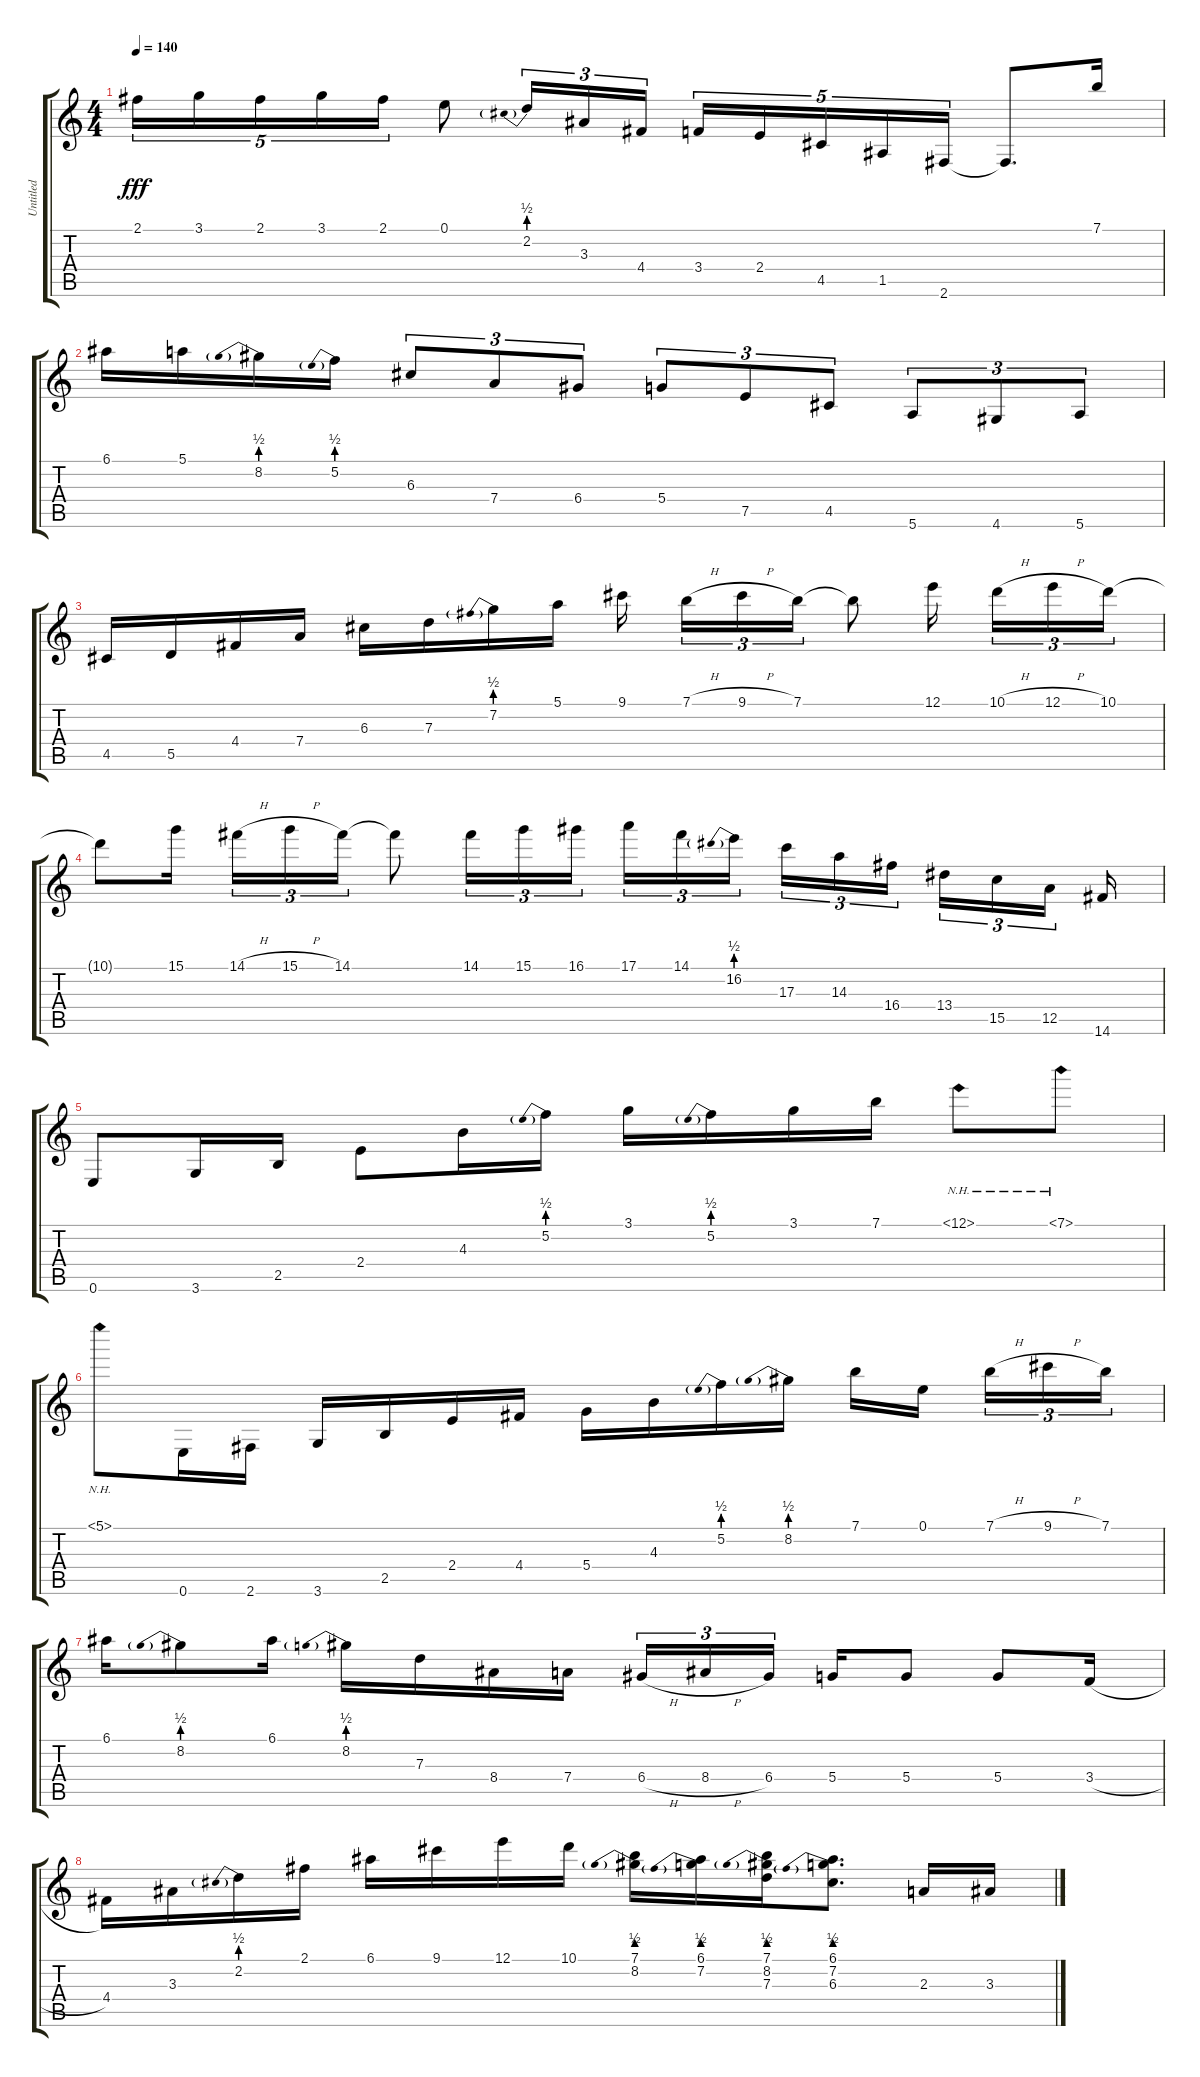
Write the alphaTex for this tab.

\track ("Untitled" "Untitled") {instrument acousticguitarsteel}
\staff {score tabs}
\tuning (E4 B3 G3 D3 A2 E2) {hide}
\ts (4 4)
\tempo 140
\clef g2
\ks c
2.1.16{tu (5 4) dy fff} 3.1.16{tu (5 4)} 2.1.16{tu (5 4)} 3.1.16{tu (5 4)} 2.1.16{tu (5 4)} 0.1.8 2.2{be (prebend 0 2 60 2)}.16{tu (3 2)} 3.3.16{tu (3 2)} 4.4.16{tu (3 2)} 3.4.16{tu (5 4)} 2.4.16{tu (5 4)} 4.5.16{tu (5 4)} 1.5.16{tu (5 4)} 2.6.16{tu (5 4)} 2.6{t}.8{d} 7.1.16 |
6.1.16 5.1.16 8.2{be (prebend 0 2 60 2)}.16 5.2{be (prebend 0 2 60 2)}.16 6.3.8{tu (3 2)} 7.4.8{tu (3 2)} 6.4.8{tu (3 2)} 5.4.8{tu (3 2)} 7.5.8{tu (3 2)} 4.5.8{tu (3 2)} 5.6.8{tu (3 2)} 4.6.8{tu (3 2)} 5.6.8{tu (3 2)} |
4.5.16 5.5.16 4.4.16 7.4.16 6.3.16 7.3.16 7.2{be (prebend 0 2 60 2)}.16 5.1.16 9.1.16{beam splitsecondary} 7.1{h}.16{tu (3 2)} 9.1{h}.16{tu (3 2)} 7.1.16{tu (3 2)} 7.1{t}.8 12.1.16{beam splitsecondary} 10.1{h}.16{tu (3 2)} 12.1{h}.16{tu (3 2)} 10.1.16{tu (3 2)} |
10.1{t}.8 15.1.16{beam splitsecondary} 14.1{h}.16{tu (3 2)} 15.1{h}.16{tu (3 2)} 14.1.16{tu (3 2)} 14.1{t}.8 14.1.16{tu (3 2)} 15.1.16{tu (3 2)} 16.1.16{tu (3 2) beam splitsecondary} 17.1.16{tu (3 2)} 14.1.16{tu (3 2)} 16.2{be (prebend 0 2 60 2)}.16{tu (3 2) beam splitsecondary} 17.3.16{tu (3 2)} 14.3.16{tu (3 2)} 16.4.16{tu (3 2) beam splitsecondary} 13.4.16{tu (3 2)} 15.5.16{tu (3 2)} 12.5.16{tu (3 2) beam splitsecondary} 14.6.16 |
0.6.8 3.6.16 2.5.16 2.4.8 4.3.16 5.2{be (prebend 0 2 60 2)}.16 3.1.16 5.2{be (prebend 0 2 60 2)}.16 3.1.16 7.1.16 12.1{nh}.8 7.1{nh}.8 |
5.1{nh}.8 0.6.16 2.6.16 3.6.16 2.5.16 2.4.16 4.4.16 5.4.16 4.3.16 5.2{be (prebend 0 2 60 2)}.16 8.2{be (prebend 0 2 60 2)}.16 7.1.16 0.1.16{beam splitsecondary} 7.1{h}.16{tu (3 2)} 9.1{h}.16{tu (3 2)} 7.1.16{tu (3 2)} |
6.1.16 8.2{be (prebend 0 2 60 2)}.8 6.1.16 8.2{be (prebend 0 2 60 2)}.16 7.3.16 8.4.16 7.4.16 6.4{h}.16{tu (3 2)} 8.4{h}.16{tu (3 2)} 6.4.16{tu (3 2) beam splitsecondary} 5.4.16 5.4.8 5.4.8 3.4{h}.16 |
4.4.16 3.3.16 2.2{be (prebend 0 2 60 2)}.16 2.1.16 6.1.16 9.1.16 12.1.16 10.1.16 (7.1 8.2{be (prebend 0 2 60 2)}).16 (6.1 7.2{be (prebend 0 2 60 2)}).16 (7.1 8.2{be (prebend 0 2 60 2)} 7.3).16 (6.1 7.2{be (prebend 0 2 60 2)} 6.3).8{d} 2.3.16 3.3.16
